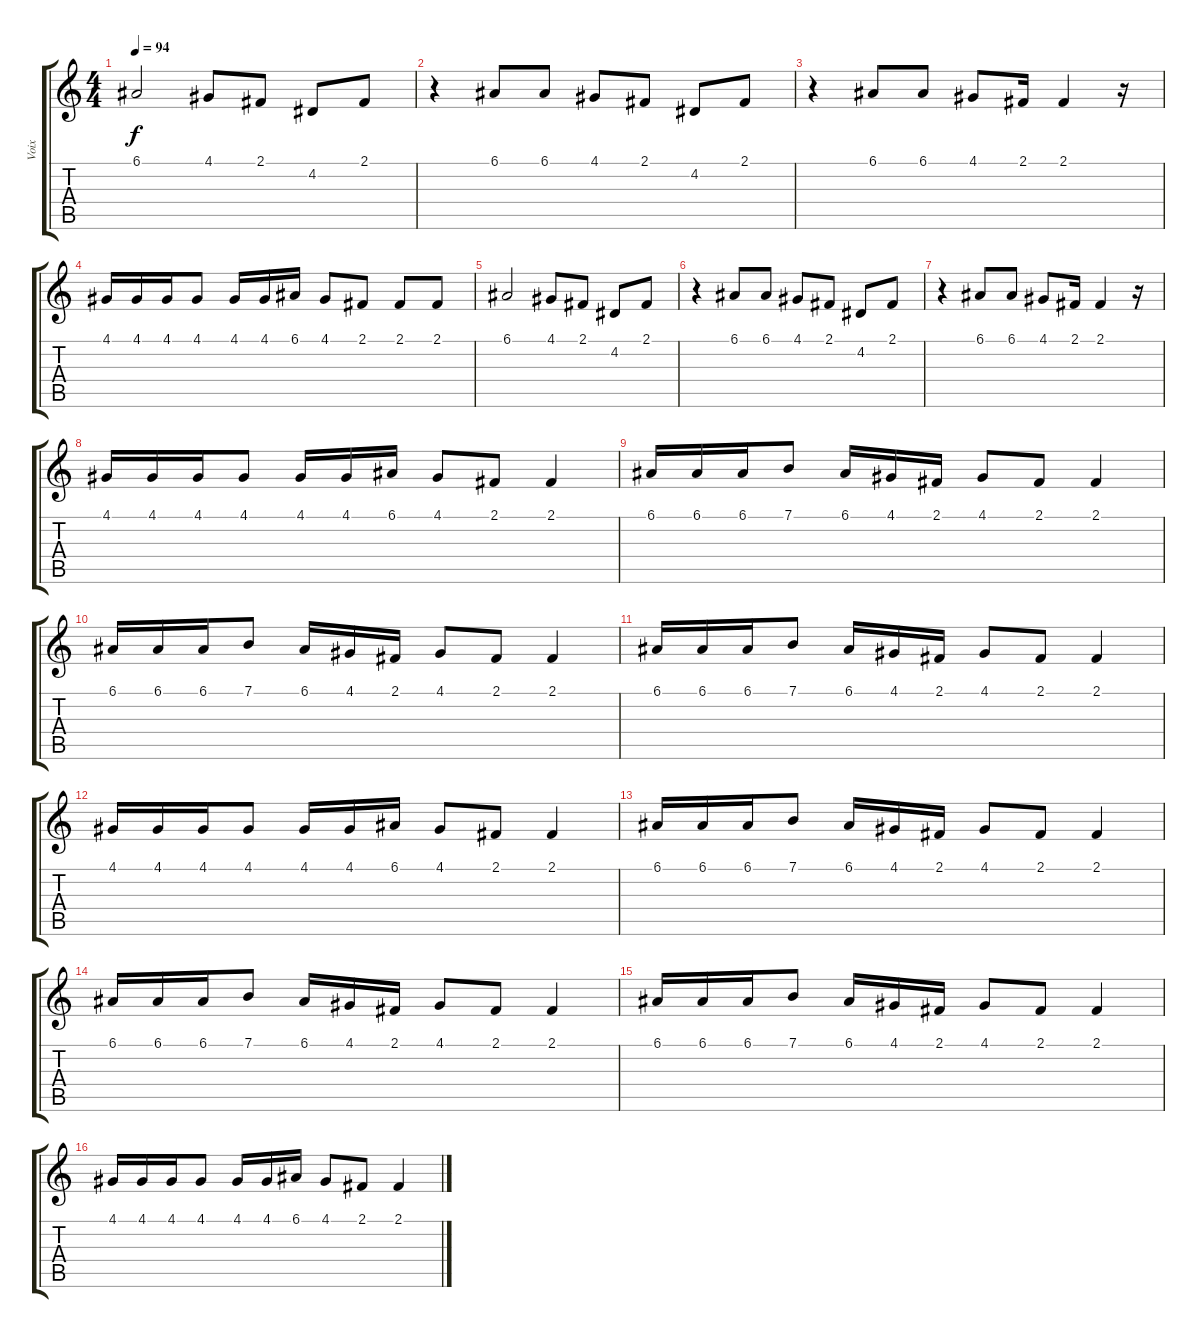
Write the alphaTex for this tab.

\track ("Voix" "Voix") {instrument honkytonkpiano}
\staff {score tabs}
\tuning (E4 B3 G3 D3 A2 E2) {hide}
\ts (4 4)
\tempo 94
\clef g2
\ks c
6.1.2{dy f} 4.1.8 2.1.8 4.2.8 2.1.8 |
r.4 6.1.8 6.1.8 4.1.8 2.1.8 4.2.8 2.1.8 |
r.4 6.1.8 6.1.8 4.1.8 2.1.16 2.1.4 r.16 |
4.1.16 4.1.16 4.1.16 4.1.8 4.1.16 4.1.16 6.1.16 4.1.8 2.1.8 2.1.8 2.1.8 |
6.1.2 4.1.8 2.1.8 4.2.8 2.1.8 |
r.4 6.1.8 6.1.8 4.1.8 2.1.8 4.2.8 2.1.8 |
r.4 6.1.8 6.1.8 4.1.8 2.1.16 2.1.4 r.16 |
4.1.16 4.1.16 4.1.16 4.1.8 4.1.16 4.1.16 6.1.16 4.1.8 2.1.8 2.1.4 |
6.1.16 6.1.16 6.1.16 7.1.8 6.1.16 4.1.16 2.1.16 4.1.8 2.1.8 2.1.4 |
6.1.16 6.1.16 6.1.16 7.1.8 6.1.16 4.1.16 2.1.16 4.1.8 2.1.8 2.1.4 |
6.1.16 6.1.16 6.1.16 7.1.8 6.1.16 4.1.16 2.1.16 4.1.8 2.1.8 2.1.4 |
4.1.16 4.1.16 4.1.16 4.1.8 4.1.16 4.1.16 6.1.16 4.1.8 2.1.8 2.1.4 |
6.1.16 6.1.16 6.1.16 7.1.8 6.1.16 4.1.16 2.1.16 4.1.8 2.1.8 2.1.4 |
6.1.16 6.1.16 6.1.16 7.1.8 6.1.16 4.1.16 2.1.16 4.1.8 2.1.8 2.1.4 |
6.1.16 6.1.16 6.1.16 7.1.8 6.1.16 4.1.16 2.1.16 4.1.8 2.1.8 2.1.4 |
4.1.16 4.1.16 4.1.16 4.1.8 4.1.16 4.1.16 6.1.16 4.1.8 2.1.8 2.1.4
